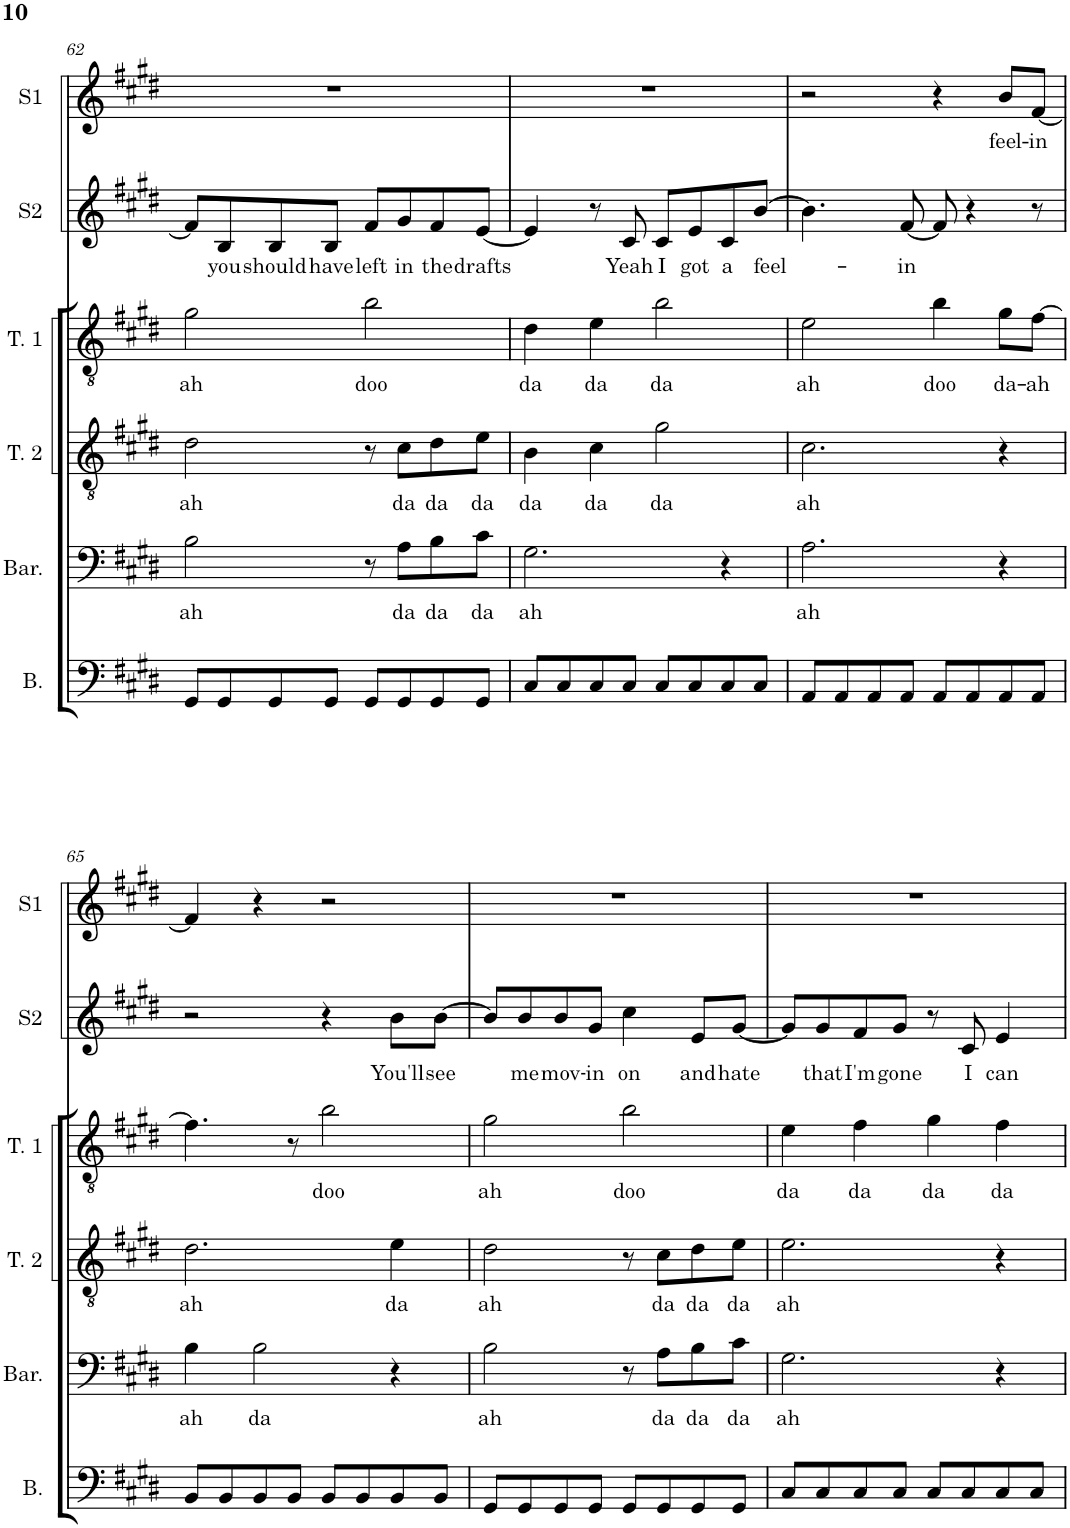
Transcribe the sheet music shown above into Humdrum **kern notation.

**kern	**kern	**text	**kern	**text	**kern	**text	**kern	**text	**kern	**text
*part6	*part5	*part5	*part4	*part4	*part3	*part3	*part2	*part2	*part1	*part1
*staff6	*staff5	*staff5	*staff4	*staff4	*staff3	*staff3	*staff2	*staff2	*staff1	*staff1
*I"Bass	*I"Baritone	*	*I"Tenor 2	*	*I"Tenor 1	*	*I"Solo 2	*	*I"Solo 1	*
*I'B.	*I'Bar.	*	*I'T. 2	*	*I'T. 1	*	*I'S2	*	*I'S1	*
!!LO:PB:g=z
*clefF4	*clefF4	*	*clefGv2	*	*clefGv2	*	*clefG2	*	*clefG2	*
*	*	*	*	*	*	*	*Trd1c2	*	*Trd1c2	*
*k[f#c#g#d#]	*k[f#c#g#d#]	*	*k[f#c#g#d#]	*	*k[f#c#g#d#]	*	*k[f#c#g#d#]	*	*k[f#c#g#d#]	*
*M4/4	*M4/4	*	*M4/4	*	*M4/4	*	*M4/4	*	*M4/4	*
=62	=62	=62	=62	=62	=62	=62	=62	=62	=62	=62
!	!	!LO:LY:b	!	!LO:LY:b	!	!LO:LY:b	!	!	!	!
8GG#/L	2B\	ah	2d#\	ah	2g#\	ah	8f#/L]	.	1r	.
!	!	!	!	!	!	!	!	!LO:LY:b	!	!
8GG#/	.	.	.	.	.	.	8B/	you	.	.
!	!	!	!	!	!	!	!	!LO:LY:b	!	!
8GG#/	.	.	.	.	.	.	8B/	should	.	.
!	!	!	!	!	!	!	!	!LO:LY:b	!	!
8GG#/J	.	.	.	.	.	.	8B/J	have	.	.
!	!	!	!	!	!	!LO:LY:b	!	!LO:LY:b	!	!
8GG#/L	8r	.	8r	.	2b\	doo	8f#/L	left	.	.
!	!	!LO:LY:b	!	!LO:LY:b	!	!	!	!LO:LY:b	!	!
8GG#/	8A\L	da	8c#\L	da	.	.	8g#/	in	.	.
!	!	!LO:LY:b	!	!LO:LY:b	!	!	!	!LO:LY:b	!	!
8GG#/	8B\	da	8d#\	da	.	.	8f#/	the	.	.
!	!	!LO:LY:b	!	!LO:LY:b	!	!	!	!LO:LY:b	!	!
8GG#/J	8c#\J	da	8e\J	da	.	.	[8e/J	drafts	.	.
=63	=63	=63	=63	=63	=63	=63	=63	=63	=63	=63
!	!	!LO:LY:b	!	!LO:LY:b	!	!LO:LY:b	!	!	!	!
8C#/L	2.G#\	ah	4B\	da	4d#\	da	4e/]	.	1r	.
8C#/	.	.	.	.	.	.	.	.	.	.
!	!	!	!	!LO:LY:b	!	!LO:LY:b	!	!	!	!
8C#/	.	.	4c#\	da	4e\	da	8r	.	.	.
!	!	!	!	!	!	!	!	!LO:LY:b	!	!
8C#/J	.	.	.	.	.	.	8c#/	Yeah	.	.
!	!	!	!	!LO:LY:b	!	!LO:LY:b	!	!LO:LY:b	!	!
8C#/L	.	.	2g#\	da	2b\	da	8c#/L	I	.	.
!	!	!	!	!	!	!	!	!LO:LY:b	!	!
8C#/	.	.	.	.	.	.	8e/	got	.	.
!	!	!	!	!	!	!	!	!LO:LY:b	!	!
8C#/	4r	.	.	.	.	.	8c#/	a	.	.
!	!	!	!	!	!	!	!	!LO:LY:b	!	!
8C#/J	.	.	.	.	.	.	[8b/J	feel-	.	.
=64	=64	=64	=64	=64	=64	=64	=64	=64	=64	=64
!	!	!LO:LY:b	!	!LO:LY:b	!	!LO:LY:b	!	!	!	!
8AA/L	2.A\	ah	2.c#\	ah	2e\	ah	4.b\]	.	2r	.
8AA/	.	.	.	.	.	.	.	.	.	.
8AA/	.	.	.	.	.	.	.	.	.	.
!	!	!	!	!	!	!	!	!LO:LY:b	!	!
8AA/J	.	.	.	.	.	.	[8f#/	-in	.	.
!	!	!	!	!	!	!LO:LY:b	!	!	!	!
8AA/L	.	.	.	.	4b\	doo	8f#/]	.	4r	.
8AA/	.	.	.	.	.	.	4r	.	.	.
!	!	!	!	!	!	!LO:LY:b	!	!	!	!LO:LY:b
8AA/	4r	.	4r	.	8g#\L	da-	.	.	8b/L	feel-
!	!	!	!	!	!	!LO:LY:b	!	!	!	!LO:LY:b
8AA/J	.	.	.	.	[8f#\J	-ah	8r	.	[8f#/J	-in
!!LO:LB:g=z
=65	=65	=65	=65	=65	=65	=65	=65	=65	=65	=65
!	!	!LO:LY:b	!	!LO:LY:b	!	!	!	!	!	!
8BB/L	4B\	ah	2.d#\	ah	4.f#\]	.	2r	.	4f#/]	.
8BB/	.	.	.	.	.	.	.	.	.	.
!	!	!LO:LY:b	!	!	!	!	!	!	!	!
8BB/	2B\	da	.	.	.	.	.	.	4r	.
8BB/J	.	.	.	.	8r	.	.	.	.	.
!	!	!	!	!	!	!LO:LY:b	!	!	!	!
8BB/L	.	.	.	.	2b\	doo	4r	.	2r	.
8BB/	.	.	.	.	.	.	.	.	.	.
!	!	!	!	!LO:LY:b	!	!	!	!LO:LY:b	!	!
8BB/	4r	.	4e\	da	.	.	8b\L	You'll	.	.
!	!	!	!	!	!	!	!	!LO:LY:b	!	!
8BB/J	.	.	.	.	.	.	[8b\J	see	.	.
=66	=66	=66	=66	=66	=66	=66	=66	=66	=66	=66
!	!	!LO:LY:b	!	!LO:LY:b	!	!LO:LY:b	!	!	!	!
8GG#/L	2B\	ah	2d#\	ah	2g#\	ah	8b/L]	.	1r	.
!	!	!	!	!	!	!	!	!LO:LY:b	!	!
8GG#/	.	.	.	.	.	.	8b/	me	.	.
!	!	!	!	!	!	!	!	!LO:LY:b	!	!
8GG#/	.	.	.	.	.	.	8b/	mov-	.	.
!	!	!	!	!	!	!	!	!LO:LY:b	!	!
8GG#/J	.	.	.	.	.	.	8g#/J	-in	.	.
!	!	!	!	!	!	!LO:LY:b	!	!LO:LY:b	!	!
8GG#/L	8r	.	8r	.	2b\	doo	4cc#\	on	.	.
!	!	!LO:LY:b	!	!LO:LY:b	!	!	!	!	!	!
8GG#/	8A\L	da	8c#\L	da	.	.	.	.	.	.
!	!	!LO:LY:b	!	!LO:LY:b	!	!	!	!LO:LY:b	!	!
8GG#/	8B\	da	8d#\	da	.	.	8e/L	and	.	.
!	!	!LO:LY:b	!	!LO:LY:b	!	!	!	!LO:LY:b	!	!
8GG#/J	8c#\J	da	8e\J	da	.	.	[8g#/J	hate	.	.
=67	=67	=67	=67	=67	=67	=67	=67	=67	=67	=67
!	!	!LO:LY:b	!	!LO:LY:b	!	!LO:LY:b	!	!	!	!
8C#/L	2.G#\	ah	2.e\	ah	4e\	da	8g#/L]	.	1r	.
!	!	!	!	!	!	!	!	!LO:LY:b	!	!
8C#/	.	.	.	.	.	.	8g#/	that	.	.
!	!	!	!	!	!	!LO:LY:b	!	!LO:LY:b	!	!
8C#/	.	.	.	.	4f#\	da	8f#/	I'm	.	.
!	!	!	!	!	!	!	!	!LO:LY:b	!	!
8C#/J	.	.	.	.	.	.	8g#/J	gone	.	.
!	!	!	!	!	!	!LO:LY:b	!	!	!	!
8C#/L	.	.	.	.	4g#\	da	8r	.	.	.
!	!	!	!	!	!	!	!	!LO:LY:b	!	!
8C#/	.	.	.	.	.	.	8c#/	I	.	.
!	!	!	!	!	!	!LO:LY:b	!	!LO:LY:b	!	!
8C#/	4r	.	4r	.	4f#\	da	4e/	can	.	.
8C#/J	.	.	.	.	.	.	.	.	.	.
=	=	=	=	=	=	=	=	=	=	=
*-	*-	*-	*-	*-	*-	*-	*-	*-	*-	*-
